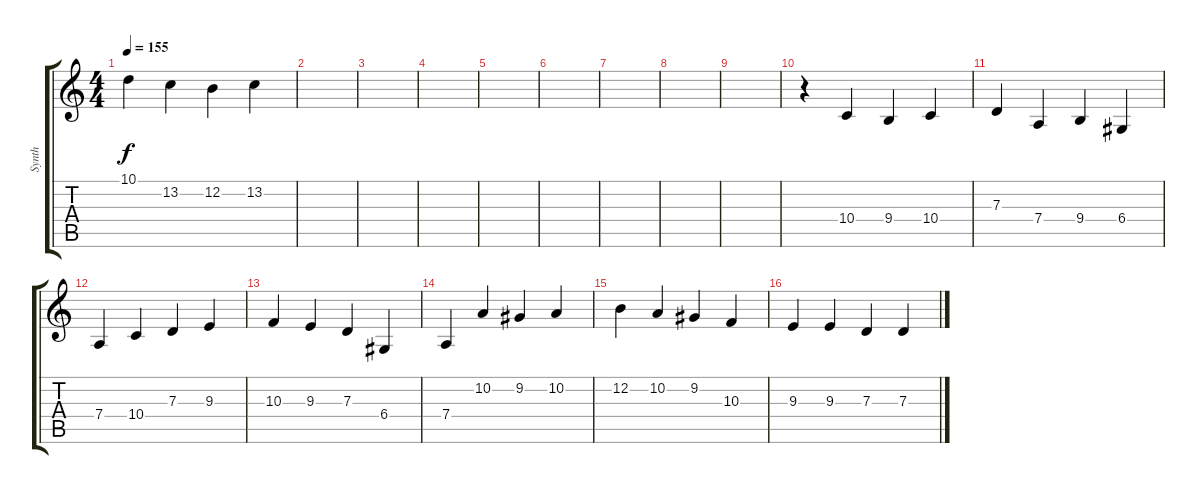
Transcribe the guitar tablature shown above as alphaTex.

\track ("Synth" "Synth") {instrument pad7halo}
\staff {score tabs}
\tuning (E4 B3 G3 D3 A2 E2) {hide}
\ts (4 4)
\tempo 155
\clef g2
\ks c
10.1.4{dy f} 13.2.4 12.2.4 13.2.4 |
|
|
|
|
|
|
|
|
r.4 10.4.4 9.4.4 10.4.4 |
7.3.4 7.4.4 9.4.4 6.4.4 |
7.4.4 10.4.4 7.3.4 9.3.4 |
10.3.4 9.3.4 7.3.4 6.4.4 |
7.4.4 10.2.4 9.2.4 10.2.4 |
12.2.4 10.2.4 9.2.4 10.3.4 |
9.3.4 9.3.4 7.3.4 7.3.4
